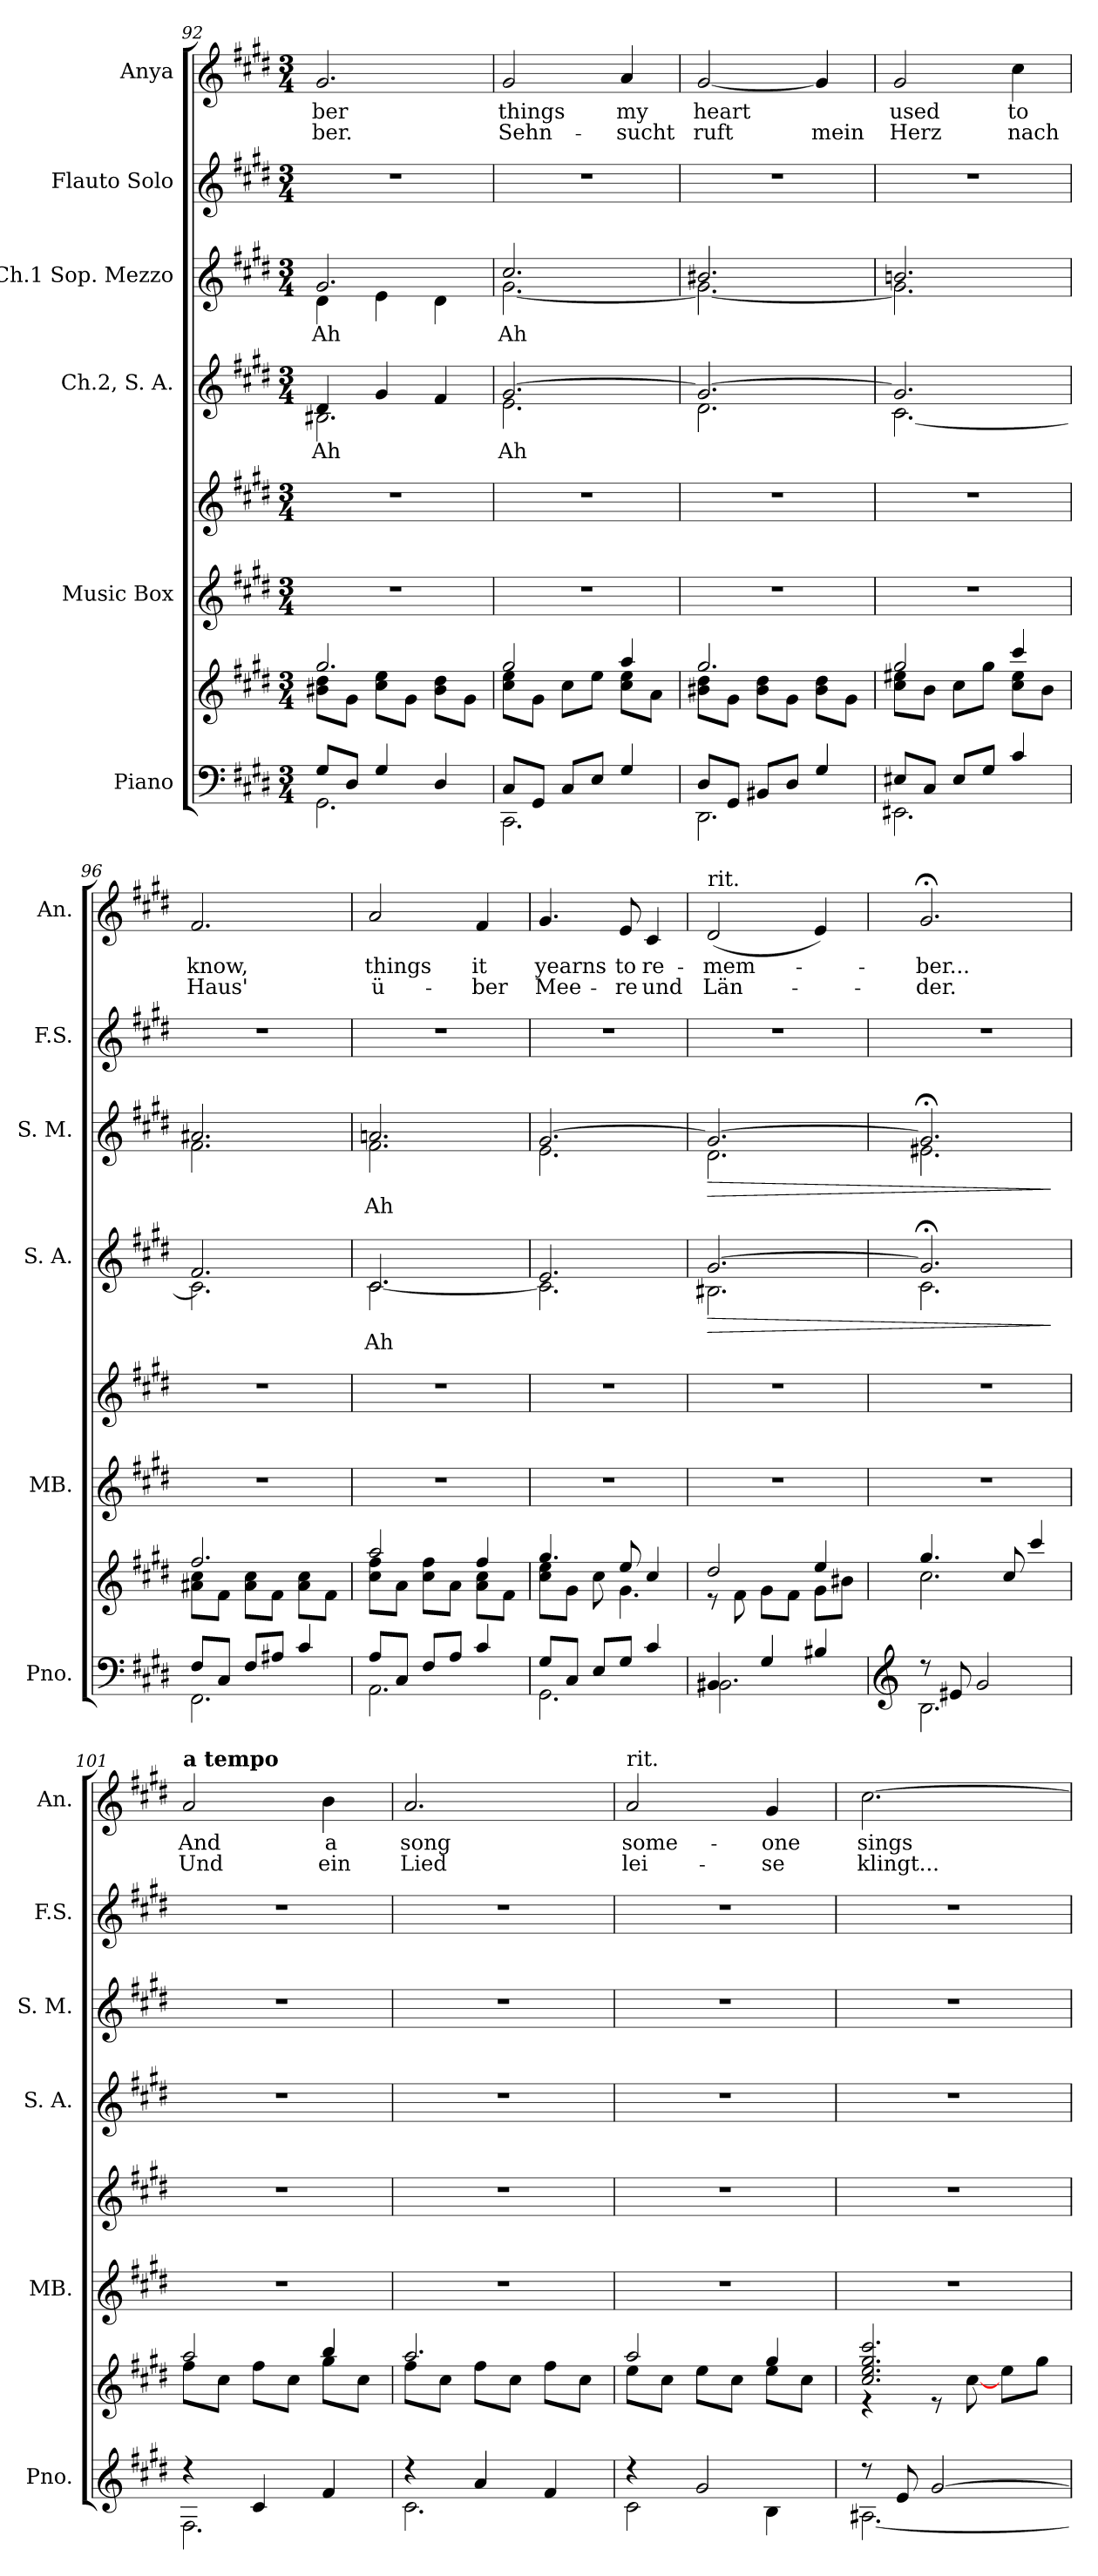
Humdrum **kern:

**kern	**kern	**kern	**kern	**kern	**text	**dynam	**kern	**text	**dynam	**kern	**kern	**text	**text
*part6	*part6	*part5	*part5	*part4	*part4	*part4	*part3	*part3	*part3	*part2	*part1	*part1	*part1
*staff8	*staff7	*staff6	*staff5	*staff4	*staff4	*staff4	*staff3	*staff3	*staff3	*staff2	*staff1	*staff1	*staff1
*I"Piano	*	*I"Music Box	*	*I"Ch.2, S. A.	*	*	*I"Ch.1 Sop. Mezzo	*	*	*I"Flauto Solo	*I"Anya	*	*
*I'Pno.	*	*I'MB.	*	*I'S. A.	*	*	*I'S. M.	*	*	*I'F.S.	*I'An.	*	*
*clefF4	*clefG2	*clefG2	*clefG2	*clefG2	*	*	*clefG2	*	*	*clefG2	*clefG2	*	*
*k[f#c#g#d#]	*k[f#c#g#d#]	*k[f#c#g#d#]	*k[f#c#g#d#]	*k[f#c#g#d#]	*	*	*k[f#c#g#d#]	*	*	*k[f#c#g#d#]	*k[f#c#g#d#]	*	*
*M3/4	*M3/4	*M3/4	*M3/4	*M3/4	*	*	*M3/4	*	*	*M3/4	*M3/4	*	*
=92	=92	=92	=92	=92	=92	=92	=92	=92	=92	=92	=92	=92	=92
*^	*^	*	*	*	*	*	*	*	*	*	*	*	*
!	!	!	!	!	!	!	!LO:LY:b	!	!	!LO:LY:b	!	!	!	!LO:LY:b	!LO:LY:b
*	*	*	*	*	*	*^	*	*	*^	*	*	*	*	*	*
8G#/L	2.GG#\	2.gg#/	8b#X\ 8dd#\L	2.r	2.r	4d#/	2.B#X\	Ah	.	2.g#/	4d#\	Ah	.	2.r	2.g#/	-ber	-ber.
8D#/J	.	.	8g#\J	.	.	.	.	.	.	.	.	.	.	.	.	.	.
4G#/	.	.	8cc#\ 8ee\L	.	.	4g#/	.	.	.	.	4e\	.	.	.	.	.	.
.	.	.	8g#\J	.	.	.	.	.	.	.	.	.	.	.	.	.	.
4D#/	.	.	8b#\ 8dd#\L	.	.	4f#/	.	.	.	.	4d#\	.	.	.	.	.	.
.	.	.	8g#\J	.	.	.	.	.	.	.	.	.	.	.	.	.	.
!!LO:PB:g=z
=93	=93	=93	=93	=93	=93	=93	=93	=93	=93	=93	=93	=93	=93	=93	=93	=93	=93
!	!	!	!	!	!	!	!	!LO:LY:b	!	!	!	!LO:LY:b	!	!	!	!LO:LY:b	!LO:LY:b
8C#/L	2.CC#\	2gg#/	8cc#\ 8ee\L	2.r	2.r	[2.g#/	2.e\	Ah	.	2.cc#/	[2.g#\	Ah	.	2.r	2g#/	things	Sehn-
8GG#/J	.	.	8g#\J	.	.	.	.	.	.	.	.	.	.	.	.	.	.
8C#/L	.	.	8cc#\L	.	.	.	.	.	.	.	.	.	.	.	.	.	.
8E/J	.	.	8ee\J	.	.	.	.	.	.	.	.	.	.	.	.	.	.
!	!	!	!	!	!	!	!	!	!	!	!	!	!	!	!	!LO:LY:b	!LO:LY:b
4G#/	.	4aa/	8cc#\ 8ee\L	.	.	.	.	.	.	.	.	.	.	.	4a/	my	-sucht
.	.	.	8a\J	.	.	.	.	.	.	.	.	.	.	.	.	.	.
=94	=94	=94	=94	=94	=94	=94	=94	=94	=94	=94	=94	=94	=94	=94	=94	=94	=94
!	!	!	!	!	!	!	!	!	!	!	!	!	!	!	!	!LO:LY:b	!LO:LY:b
8D#/L	2.DD#\	2.gg#/	8b#X\ 8dd#\L	2.r	2.r	2.g#/_	2.d#\	.	.	2.b#X/	2.g#\_	.	.	2.r	[2g#/	heart	ruft
8GG#/J	.	.	8g#\J	.	.	.	.	.	.	.	.	.	.	.	.	.	.
8BB#X/L	.	.	8b#\ 8dd#\L	.	.	.	.	.	.	.	.	.	.	.	.	.	.
8D#/J	.	.	8g#\J	.	.	.	.	.	.	.	.	.	.	.	.	.	.
!	!	!	!	!	!	!	!	!	!	!	!	!	!	!	!	!	!LO:LY:b
4G#/	.	.	8b#\ 8dd#\L	.	.	.	.	.	.	.	.	.	.	.	4g#/]	.	mein
.	.	.	8g#\J	.	.	.	.	.	.	.	.	.	.	.	.	.	.
=95	=95	=95	=95	=95	=95	=95	=95	=95	=95	=95	=95	=95	=95	=95	=95	=95	=95
!	!	!	!	!	!	!	!	!	!	!	!	!	!	!	!	!LO:LY:b	!LO:LY:b
8E#X/L	2.EE#X\	2gg#/	8cc#\ 8ee#X\L	2.r	2.r	2.g#/]	[2.c#\	.	.	2.bn/	2.g#\]	.	.	2.r	2g#/	used	Herz
8C#/J	.	.	8b\J	.	.	.	.	.	.	.	.	.	.	.	.	.	.
8E#/L	.	.	8cc#\L	.	.	.	.	.	.	.	.	.	.	.	.	.	.
8G#/J	.	.	8gg#\J	.	.	.	.	.	.	.	.	.	.	.	.	.	.
!	!	!	!	!	!	!	!	!	!	!	!	!	!	!	!	!LO:LY:b	!LO:LY:b
4c#/	.	4ccc#/	8cc#\ 8ee#\L	.	.	.	.	.	.	.	.	.	.	.	4cc#\	to	nach
.	.	.	8b\J	.	.	.	.	.	.	.	.	.	.	.	.	.	.
=96	=96	=96	=96	=96	=96	=96	=96	=96	=96	=96	=96	=96	=96	=96	=96	=96	=96
!	!	!	!	!	!	!	!	!	!	!	!	!	!	!	!	!LO:LY:b	!LO:LY:b
8F#/L	2.FF#\	2.ff#/	8a#X\ 8cc#\L	2.r	2.r	2.f#/	2.c#\]	.	.	2.a#X/	2.f#\	.	.	2.r	2.f#/	know,	Haus'
8C#/J	.	.	8f#\J	.	.	.	.	.	.	.	.	.	.	.	.	.	.
8F#/L	.	.	8a#\ 8cc#\L	.	.	.	.	.	.	.	.	.	.	.	.	.	.
8A#X/J	.	.	8f#\J	.	.	.	.	.	.	.	.	.	.	.	.	.	.
4c#/	.	.	8a#\ 8cc#\L	.	.	.	.	.	.	.	.	.	.	.	.	.	.
.	.	.	8f#\J	.	.	.	.	.	.	.	.	.	.	.	.	.	.
!!LO:PB:g=z
=97	=97	=97	=97	=97	=97	=97	=97	=97	=97	=97	=97	=97	=97	=97	=97	=97	=97
!	!	!	!	!	!	!	!	!LO:LY:b	!	!	!	!LO:LY:b	!	!	!	!LO:LY:b	!LO:LY:b
8A/L	2.AA\	2aa/	8cc#\ 8ff#\L	2.r	2.r	2.c#/	[2.c#\	Ah	.	2.an/	2.f#\	Ah	.	2.r	2a/	things	ü-
8C#/J	.	.	8a\J	.	.	.	.	.	.	.	.	.	.	.	.	.	.
8F#/L	.	.	8cc#\ 8ff#\L	.	.	.	.	.	.	.	.	.	.	.	.	.	.
8A/J	.	.	8a\J	.	.	.	.	.	.	.	.	.	.	.	.	.	.
!	!	!	!	!	!	!	!	!	!	!	!	!	!	!	!	!LO:LY:b	!LO:LY:b
4c#/	.	4ff#/	8a\ 8cc#\L	.	.	.	.	.	.	.	.	.	.	.	4f#/	it	-ber
.	.	.	8f#\J	.	.	.	.	.	.	.	.	.	.	.	.	.	.
=98	=98	=98	=98	=98	=98	=98	=98	=98	=98	=98	=98	=98	=98	=98	=98	=98	=98
!	!	!	!	!	!	!	!	!	!	!	!	!	!	!	!	!LO:LY:b	!LO:LY:b
8G#/L	2.GG#\	4.gg#/	8cc#\ 8ee\L	2.r	2.r	2.e/	2.c#\]	.	.	[2.g#/	2.e\	.	.	2.r	4.g#/	yearns	Mee-
8C#/J	.	.	8g#\J	.	.	.	.	.	.	.	.	.	.	.	.	.	.
8E/L	.	.	8cc#\	.	.	.	.	.	.	.	.	.	.	.	.	.	.
!	!	!	!	!	!	!	!	!	!	!	!	!	!	!	!	!LO:LY:b	!LO:LY:b
8G#/J	.	8ee/	4.g#\	.	.	.	.	.	.	.	.	.	.	.	8e/	to	-re
!	!	!	!	!	!	!	!	!	!	!	!	!	!	!	!	!LO:LY:b	!LO:LY:b
4c#/	.	4cc#/	.	.	.	.	.	.	.	.	.	.	.	.	4c#/	re-	und
=99	=99	=99	=99	=99	=99	=99	=99	=99	=99	=99	=99	=99	=99	=99	=99	=99	=99
!	!	!	!	!	!	!	!	!	!	!	!	!	!	!	!LO:TX:a:t=rit.	!	!
!	!	!	!	!	!	!	!	!	!LO:HP:b	!	!	!	!LO:HP:b	!	!	!LO:LY:b	!LO:LY:b
4BB#X/	2.BB#\	2dd#/	8r	2.r	2.r	[2.g#/	2.B#X\	.	>	2.g#/_	2.d#\	.	>	2.r	(2d#/	-mem-	Län-
.	.	.	8f#\	.	.	.	.	.	.	.	.	.	.	.	.	.	.
4G#/	.	.	8g#\L	.	.	.	.	.	.	.	.	.	.	.	.	.	.
.	.	.	8f#\J	.	.	.	.	.	.	.	.	.	.	.	.	.	.
4B#X/	.	4ee/	8g#\L	.	.	.	.	.	.	.	.	.	.	.	4e/)	.	.
.	.	.	8b#X\J	.	.	.	.	.	.	.	.	.	.	.	.	.	.
=100	=100	=100	=100	=100	=100	=100	=100	=100	=100	=100	=100	=100	=100	=100	=100	=100	=100
*clefG2	*	*	*	*	*	*	*	*	*	*	*	*	*	*	*	*	*
!	!	!	!	!	!	!	!	!	!	!	!	!	!	!	!	!LO:LY:b	!LO:LY:b
8r	2.B\	4.gg#/	2.cc#\	2.r	2.r	2.g#;</]	2.c#\	.	.	2.g#;</]	2.e#X\	.	.	2.r	2.g#;</	-ber...	-der.
8e#X/	.	.	.	.	.	.	.	.	.	.	.	.	.	.	.	.	.
2g#/	.	.	.	.	.	.	.	.	.	.	.	.	.	.	.	.	.
.	.	8cc#/	.	.	.	.	.	.	.	.	.	.	.	.	.	.	.
.	.	4ccc#/	.	.	.	.	.	.	.	.	.	.	.	.	.	.	.
*v	*v	*	*	*	*	*v	*v	*	*	*v	*v	*	*	*	*	*	*
*	*v	*v	*	*	*	*	*	*	*	*	*	*	*	*
.	.	.	.	.	.	]	.	.	]	.	.	.	.
!!LO:PB:g=z
=101	=101	=101	=101	=101	=101	=101	=101	=101	=101	=101	=101	=101	=101
*^	*^	*	*	*	*	*	*	*	*	*	*	*	*
!	!	!	!	!	!	!	!	!	!	!	!	!	!LO:TX:a:B:t=a tempo	!	!
!	!	!	!	!	!	!	!	!	!	!	!	!	!	!LO:LY:b	!LO:LY:b
4r	2.F#\	2aa/	8ff#\L	2.r	2.r	2.r	.	.	2.r	.	.	2.r	2a/	And	Und
.	.	.	8cc#\J	.	.	.	.	.	.	.	.	.	.	.	.
4c#/	.	.	8ff#\L	.	.	.	.	.	.	.	.	.	.	.	.
.	.	.	8cc#\J	.	.	.	.	.	.	.	.	.	.	.	.
!	!	!	!	!	!	!	!	!	!	!	!	!	!	!LO:LY:b	!LO:LY:b
4f#/	.	4bb/	8gg#\L	.	.	.	.	.	.	.	.	.	4b\	a	ein
.	.	.	8cc#\J	.	.	.	.	.	.	.	.	.	.	.	.
=102	=102	=102	=102	=102	=102	=102	=102	=102	=102	=102	=102	=102	=102	=102	=102
!	!	!	!	!	!	!	!	!	!	!	!	!	!	!LO:LY:b	!LO:LY:b
4r	2.c#\	2.aa/	8ff#\L	2.r	2.r	2.r	.	.	2.r	.	.	2.r	2.a/	song	Lied
.	.	.	8cc#\J	.	.	.	.	.	.	.	.	.	.	.	.
4a/	.	.	8ff#\L	.	.	.	.	.	.	.	.	.	.	.	.
.	.	.	8cc#\J	.	.	.	.	.	.	.	.	.	.	.	.
4f#/	.	.	8ff#\L	.	.	.	.	.	.	.	.	.	.	.	.
.	.	.	8cc#\J	.	.	.	.	.	.	.	.	.	.	.	.
=103	=103	=103	=103	=103	=103	=103	=103	=103	=103	=103	=103	=103	=103	=103	=103
!	!	!	!	!	!	!	!	!	!	!	!	!	!LO:TX:a:t=rit.	!	!
!	!	!	!	!	!	!	!	!	!	!	!	!	!	!LO:LY:b	!LO:LY:b
4r	2c#\	2aa/	8ee\L	2.r	2.r	2.r	.	.	2.r	.	.	2.r	2a/	some-	lei-
.	.	.	8cc#\J	.	.	.	.	.	.	.	.	.	.	.	.
2g#/	.	.	8ee\L	.	.	.	.	.	.	.	.	.	.	.	.
.	.	.	8cc#\J	.	.	.	.	.	.	.	.	.	.	.	.
!	!	!	!	!	!	!	!	!	!	!	!	!	!	!LO:LY:b	!LO:LY:b
.	4B\	4gg#/	8ee\L	.	.	.	.	.	.	.	.	.	4g#/	-one	-se
.	.	.	8cc#\J	.	.	.	.	.	.	.	.	.	.	.	.
=104	=104	=104	=104	=104	=104	=104	=104	=104	=104	=104	=104	=104	=104	=104	=104
!	!	!	!	!	!	!	!	!	!	!	!	!	!	!LO:LY:b	!LO:LY:b
8r	[2.A#X\	2.cc#/ 2.ee/ 2.gg#/ 2.ccc#/	4r	2.r	2.r	2.r	.	.	2.r	.	.	2.r	[2.cc#\	sings	klingt...
8e/	.	.	.	.	.	.	.	.	.	.	.	.	.	.	.
[2g#/	.	.	8r	.	.	.	.	.	.	.	.	.	.	.	.
.	.	.	[8cc#\	.	.	.	.	.	.	.	.	.	.	.	.
.	.	.	8ee\L	.	.	.	.	.	.	.	.	.	.	.	.
.	.	.	8gg#\J	.	.	.	.	.	.	.	.	.	.	.	.
*v	*v	*	*	*	*	*	*	*	*	*	*	*	*	*	*
*	*v	*v	*	*	*	*	*	*	*	*	*	*	*	*
=	=	=	=	=	=	=	=	=	=	=	=	=	=
*-	*-	*-	*-	*-	*-	*-	*-	*-	*-	*-	*-	*-	*-
